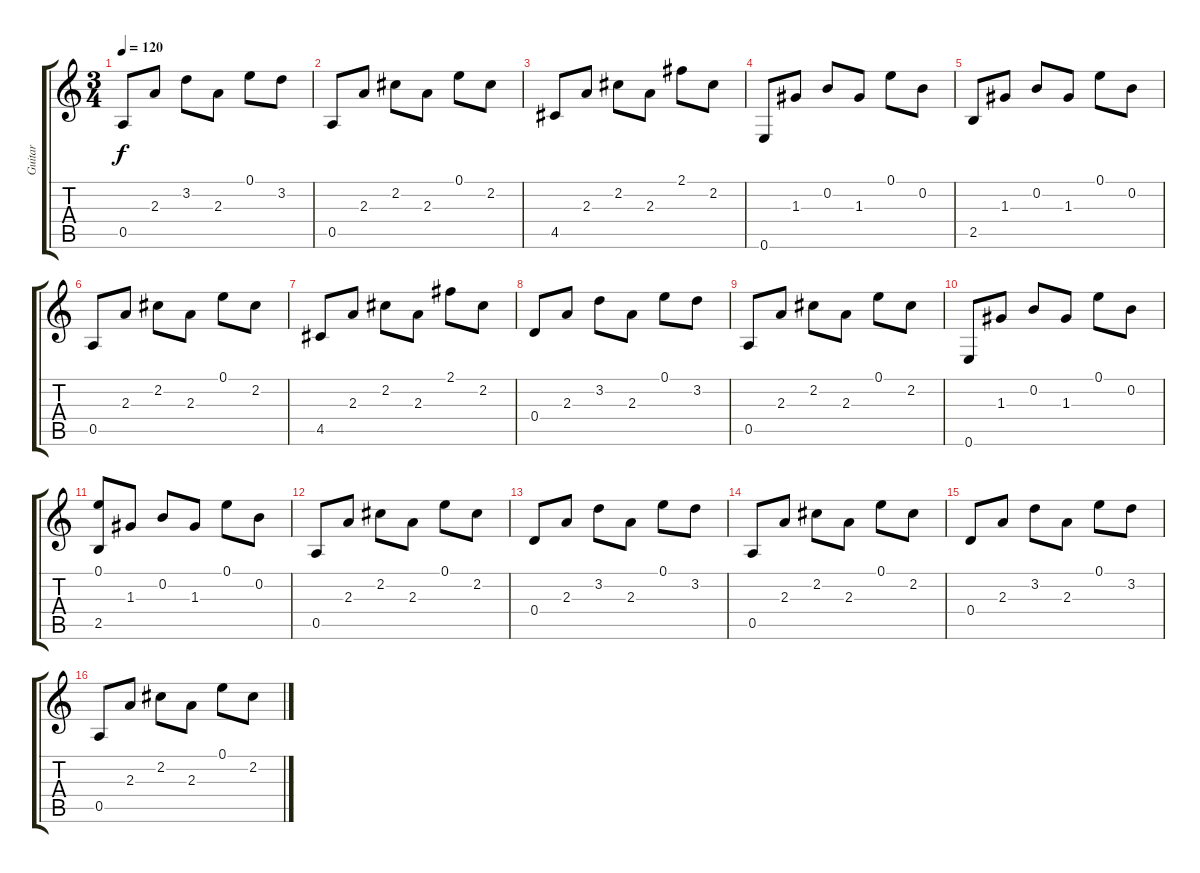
\track ("Guitar" "Guitar") {instrument acousticguitarsteel}
\staff {score tabs}
\tuning (E4 B3 G3 D3 A2 E2) {hide}
\ts (3 4)
\tempo 120
\clef g2
\ks c
0.5.8{dy f} 2.3.8 3.2.8 2.3.8 0.1.8 3.2.8 |
0.5.8 2.3.8 2.2.8 2.3.8 0.1.8 2.2.8 |
4.5.8 2.3.8 2.2.8 2.3.8 2.1.8 2.2.8 |
0.6.8 1.3.8 0.2.8 1.3.8 0.1.8 0.2.8 |
2.5.8 1.3.8 0.2.8 1.3.8 0.1.8 0.2.8 |
0.5.8 2.3.8 2.2.8 2.3.8 0.1.8 2.2.8 |
4.5.8 2.3.8 2.2.8 2.3.8 2.1.8 2.2.8 |
0.4.8 2.3.8 3.2.8 2.3.8 0.1.8 3.2.8 |
0.5.8 2.3.8 2.2.8 2.3.8 0.1.8 2.2.8 |
0.6.8 1.3.8 0.2.8 1.3.8 0.1.8 0.2.8 |
(0.1 2.5).8 1.3.8 0.2.8 1.3.8 0.1.8 0.2.8 |
0.5.8 2.3.8 2.2.8 2.3.8 0.1.8 2.2.8 |
0.4.8 2.3.8 3.2.8 2.3.8 0.1.8 3.2.8 |
0.5.8 2.3.8 2.2.8 2.3.8 0.1.8 2.2.8 |
0.4.8 2.3.8 3.2.8 2.3.8 0.1.8 3.2.8 |
0.5.8 2.3.8 2.2.8 2.3.8 0.1.8 2.2.8
